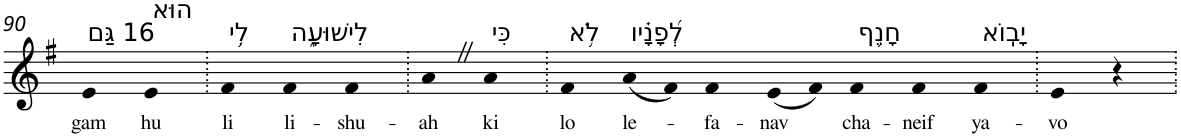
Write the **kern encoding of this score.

**kern	**text
*part1	*part1
*staff1	*staff1
*I"Piano	*
*I'Pno	*
!!LO:PB:g=z
*clefG2	*
*k[f#]	*
*G:	*
=90	=90
!LO:TX:a:t=16 גַּם	!
!	!LO:LY:b
4e	gam
!LO:TX:a:t=הוּא	!
!	!LO:LY:b
4e	hu
=91.	=91.
!LO:TX:a:t=לִ֥י	!
!	!LO:LY:b
4f#	li
!LO:TX:a:t=לִישׁוּעָ֑ה	!
!	!LO:LY:b
4f#	li-
!	!LO:LY:b
4f#	-shu-
=92.	=92.
!	!LO:LY:b
4aZ	-ah
!LO:TX:a:t=כִּי	!
!	!LO:LY:b
4a	ki
=93.	=93.
!LO:TX:a:t=לֹ֥א	!
!	!LO:LY:b
4f#	lo
!LO:TX:a:t=לְ֝פָנָ֗יו	!
!	!LO:LY:b
(8a	le-
8f#)	.
!	!LO:LY:b
4f#	-fa-
!	!LO:LY:b
(8e	-nav
8f#)	.
!LO:TX:a:t=חָנֵ֥ף	!
!	!LO:LY:b
4f#	cha-
!	!LO:LY:b
4f#	-neif
!LO:TX:a:t=יָבֽוֹא	!
!	!LO:LY:b
4f#	ya-
=94.	=94.
!	!LO:LY:b
4e	-vo
4r	.
=.	=.
*-	*-
